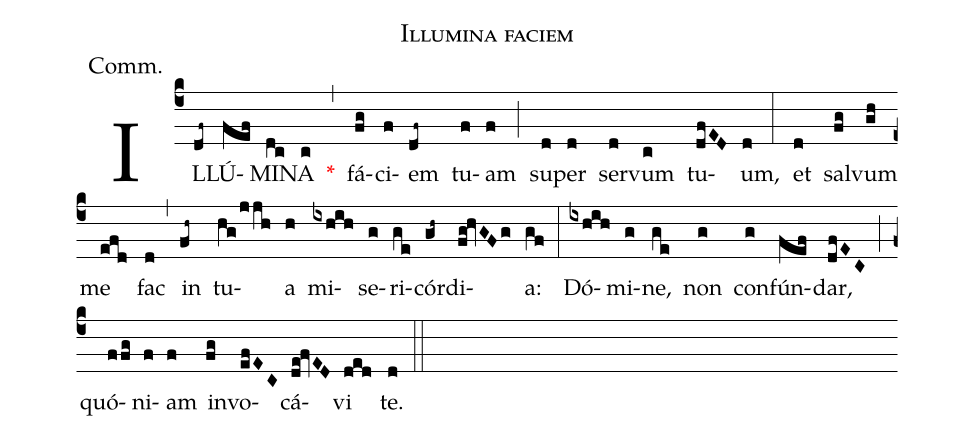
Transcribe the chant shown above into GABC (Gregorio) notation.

name:Illumina faciem;
annotation:Comm.;
mode:I.;
office-part:Communion;
%%
(c4) IL(df~)LÚ(fef)MI(dc)NA(c) <v>\red{*}</v>(,) fá(fg)ci(f)em(df~) tu(f)am(f) (;) su(d)per(d) ser(d)vum(c) tu(dfED)um,(d) (:) et(d) sal(fg)vum(gh) me(efd) fac(d) (,) in(fh~) tu(hg/jjh)a(h) mi(ixhih)se(g)ri(ge)cór(gh~)di(fg!hvGFg)a:(gf) (:) Dó(ixhih)mi(g)ne,(ge) non(g) con(g)fún(fef)dar,(dfEC) (;) quó(ffg)ni(f)am(f) in(fg)vo(efEC)cá(de!fvED)vi(ded) te.(d) (::)
